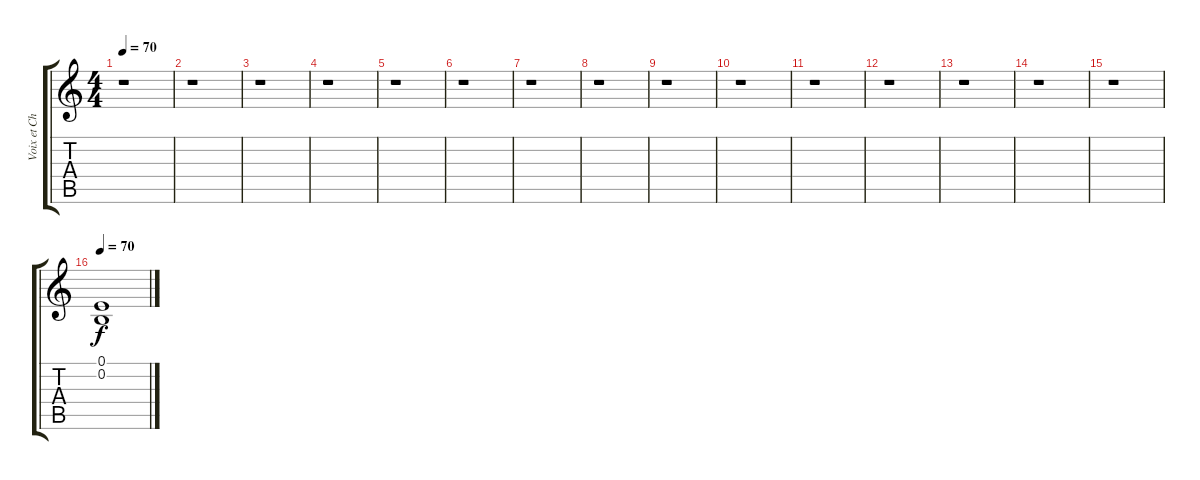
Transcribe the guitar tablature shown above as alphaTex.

\track ("Voix et Choeurs" "Voix et Ch") {instrument violin}
\staff {score tabs}
\tuning (E4 B3 G3 D3 A2 E2) {hide}
\ts (4 4)
\tempo 70
\clef g2
\ks c
r.1{dy ff} |
r.1 |
r.1 |
r.1 |
r.1 |
r.1 |
r.1 |
r.1 |
r.1 |
r.1 |
r.1 |
r.1 |
r.1 |
r.1 |
r.1 |
\tempo 70
(0.1 0.2).1{dy f volume 0}
